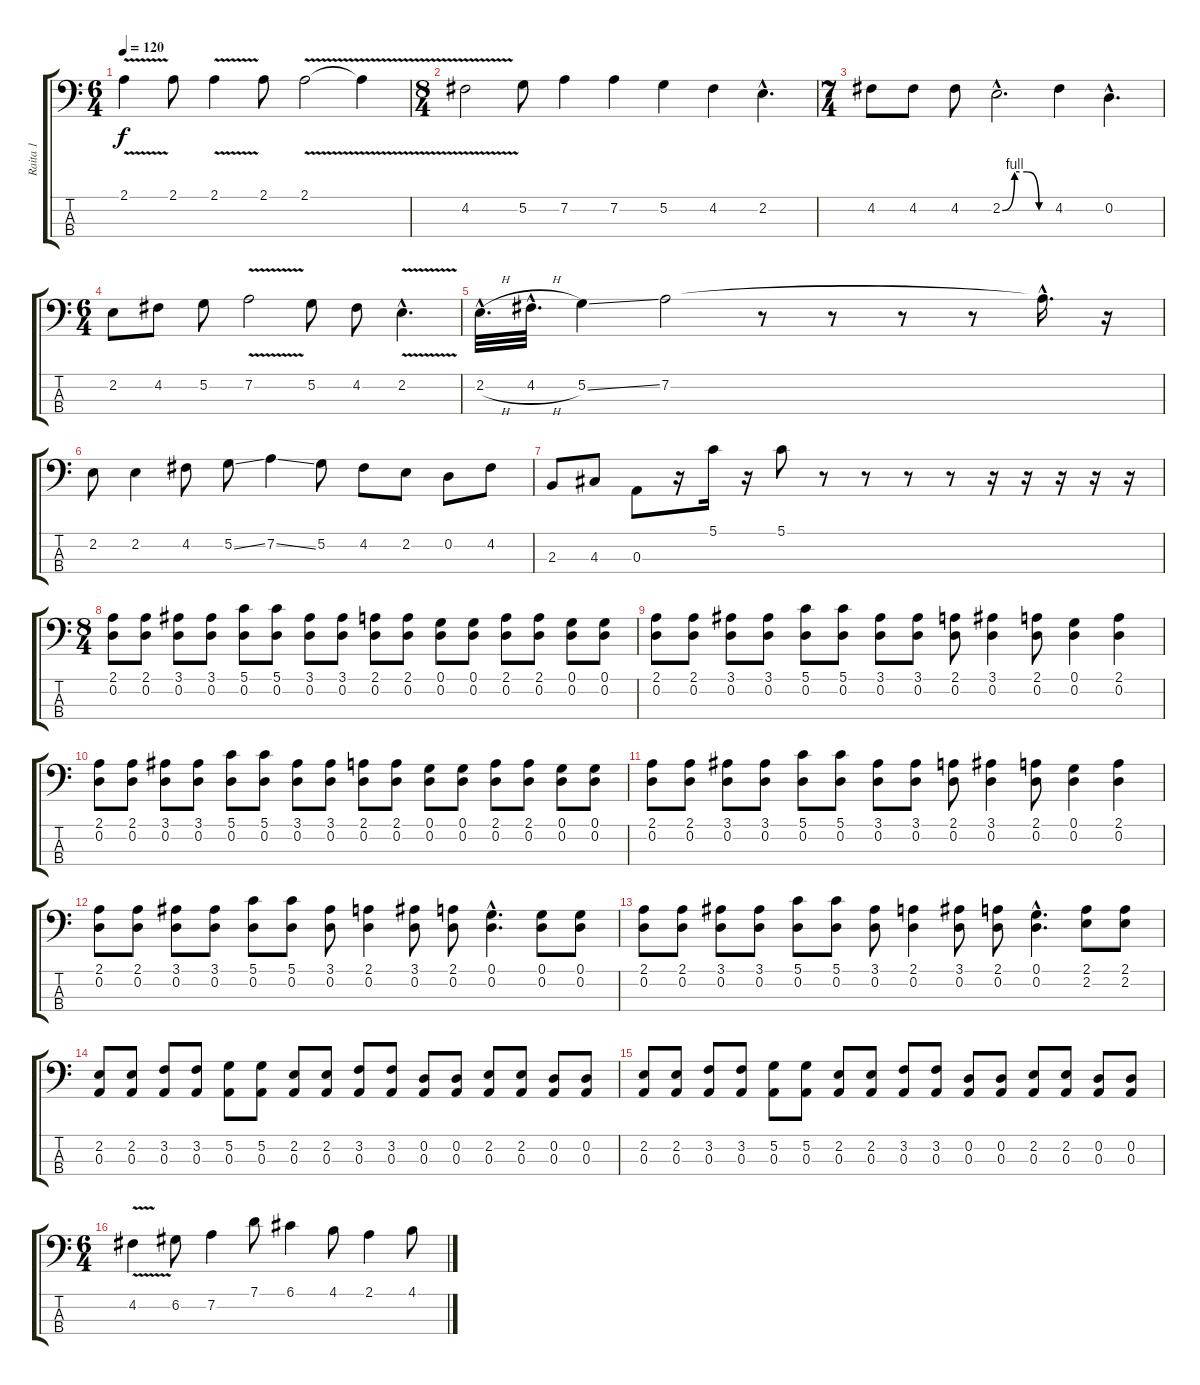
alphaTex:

\track ("Raita 1" "Raita 1") {instrument electricbassfinger}
\staff {score tabs}
\tuning (G2 D2 A1 E1) {hide}
\ts (6 4)
\tempo 120
\clef f4
\ks c
2.1{v}.4{dy f} 2.1.8 2.1{v}.4 2.1.8 2.1{v}.2 2.1{t}.4 |
\ts (8 4)
4.2{v}.2 5.2.8 7.2.4 7.2.4 5.2.4 4.2.4 2.2{hac}.4{d} |
\ts (7 4)
4.2.8 4.2.8 4.2.8 2.2{be (custom 0 0 15 4 30 4 45 0 60 0) hac}.2{d} 4.2.4 0.2{hac}.4{d} |
\ts (6 4)
2.2.8 4.2.8 5.2.8 7.2{v}.2 5.2.8 4.2.8 2.2{v hac}.4{d} |
2.2{h hac}.32{d} 4.2{h hac}.32{d} 5.2{ss}.4 7.2.2 r.8 r.8 r.8 r.8 7.2{hac t}.16{d} r.16 |
2.2.8 2.2.4 4.2.8 5.2{ss}.8 7.2{ss}.4 5.2.8 4.2.8 2.2.8 0.2.8 4.2.8 |
2.3.8 4.3.8 0.3.8 r.16{instrument slapbass1} 5.1.16 r.16 5.1.8 r.8{instrument electricbassfinger} r.8 r.8 r.8 r.16 r.16{instrument slapbass1} r.16 r.16 r.16 |
\ts (8 4)
(2.1 0.2).8{instrument electricbassfinger} (2.1 0.2).8 (3.1 0.2).8 (3.1 0.2).8 (5.1 0.2).8 (5.1 0.2).8 (3.1 0.2).8 (3.1 0.2).8 (2.1 0.2).8 (2.1 0.2).8 (0.1 0.2).8 (0.1 0.2).8 (2.1 0.2).8 (2.1 0.2).8 (0.1 0.2).8 (0.1 0.2).8 |
(2.1 0.2).8 (2.1 0.2).8 (3.1 0.2).8 (3.1 0.2).8 (5.1 0.2).8 (5.1 0.2).8 (3.1 0.2).8 (3.1 0.2).8 (2.1 0.2).8 (3.1 0.2).4 (2.1 0.2).8 (0.1 0.2).4 (2.1 0.2).4 |
(2.1 0.2).8 (2.1 0.2).8 (3.1 0.2).8 (3.1 0.2).8 (5.1 0.2).8 (5.1 0.2).8 (3.1 0.2).8 (3.1 0.2).8 (2.1 0.2).8 (2.1 0.2).8 (0.1 0.2).8 (0.1 0.2).8 (2.1 0.2).8 (2.1 0.2).8 (0.1 0.2).8 (0.1 0.2).8 |
(2.1 0.2).8 (2.1 0.2).8 (3.1 0.2).8 (3.1 0.2).8 (5.1 0.2).8 (5.1 0.2).8 (3.1 0.2).8 (3.1 0.2).8 (2.1 0.2).8 (3.1 0.2).4 (2.1 0.2).8 (0.1 0.2).4 (2.1 0.2).4 |
(2.1 0.2).8 (2.1 0.2).8 (3.1 0.2).8 (3.1 0.2).8 (5.1 0.2).8 (5.1 0.2).8 (3.1 0.2).8 (2.1 0.2).4 (3.1 0.2).8 (2.1 0.2).8 (0.1{hac} 0.2{hac}).4{d} (0.1 0.2).8 (0.1 0.2).8 |
(2.1 0.2).8 (2.1 0.2).8 (3.1 0.2).8 (3.1 0.2).8 (5.1 0.2).8 (5.1 0.2).8 (3.1 0.2).8 (2.1 0.2).4 (3.1 0.2).8 (2.1 0.2).8 (0.1{hac} 0.2{hac}).4{d} (2.1 2.2).8 (2.1 2.2).8 |
(2.2 0.3).8 (2.2 0.3).8 (3.2 0.3).8 (3.2 0.3).8 (5.2 0.3).8 (5.2 0.3).8 (2.2 0.3).8 (2.2 0.3).8 (3.2 0.3).8 (3.2 0.3).8 (0.2 0.3).8 (0.2 0.3).8 (2.2 0.3).8 (2.2 0.3).8 (0.2 0.3).8 (0.2 0.3).8 |
(2.2 0.3).8 (2.2 0.3).8 (3.2 0.3).8 (3.2 0.3).8 (5.2 0.3).8 (5.2 0.3).8 (2.2 0.3).8 (2.2 0.3).8 (3.2 0.3).8 (3.2 0.3).8 (0.2 0.3).8 (0.2 0.3).8 (2.2 0.3).8 (2.2 0.3).8 (0.2 0.3).8 (0.2 0.3).8 |
\ts (6 4)
4.2{v}.4 6.2.8 7.2.4 7.1.8 6.1.4 4.1.8 2.1.4 4.1{ss}.8
